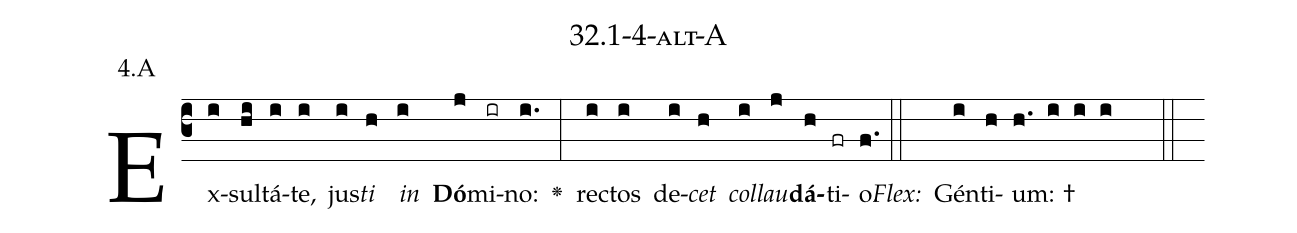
name: 32.1-4-alt-A;
annotation: 4.A;
%%
(c3)Ex(i)sul(hi)tá(i)te,(i) jus(i)<i>ti</i>(h) <i>in</i>(i) <b>Dó</b>(j)mi(ir)no:(i.) <v>\greheightstar</v>(:) rec(i)tos(i) de(i)<i>cet</i>(h) <i>col</i>(i)<i>lau</i>(j)<b>dá</b>(h)ti(fr)o.(f.) (::)
<i>Flex:</i>()  Gén(i)ti(h)um: †(h. i i i  ::)

%E(i) u(h) o(i) u(j) a(h) e.(f.) (::)
